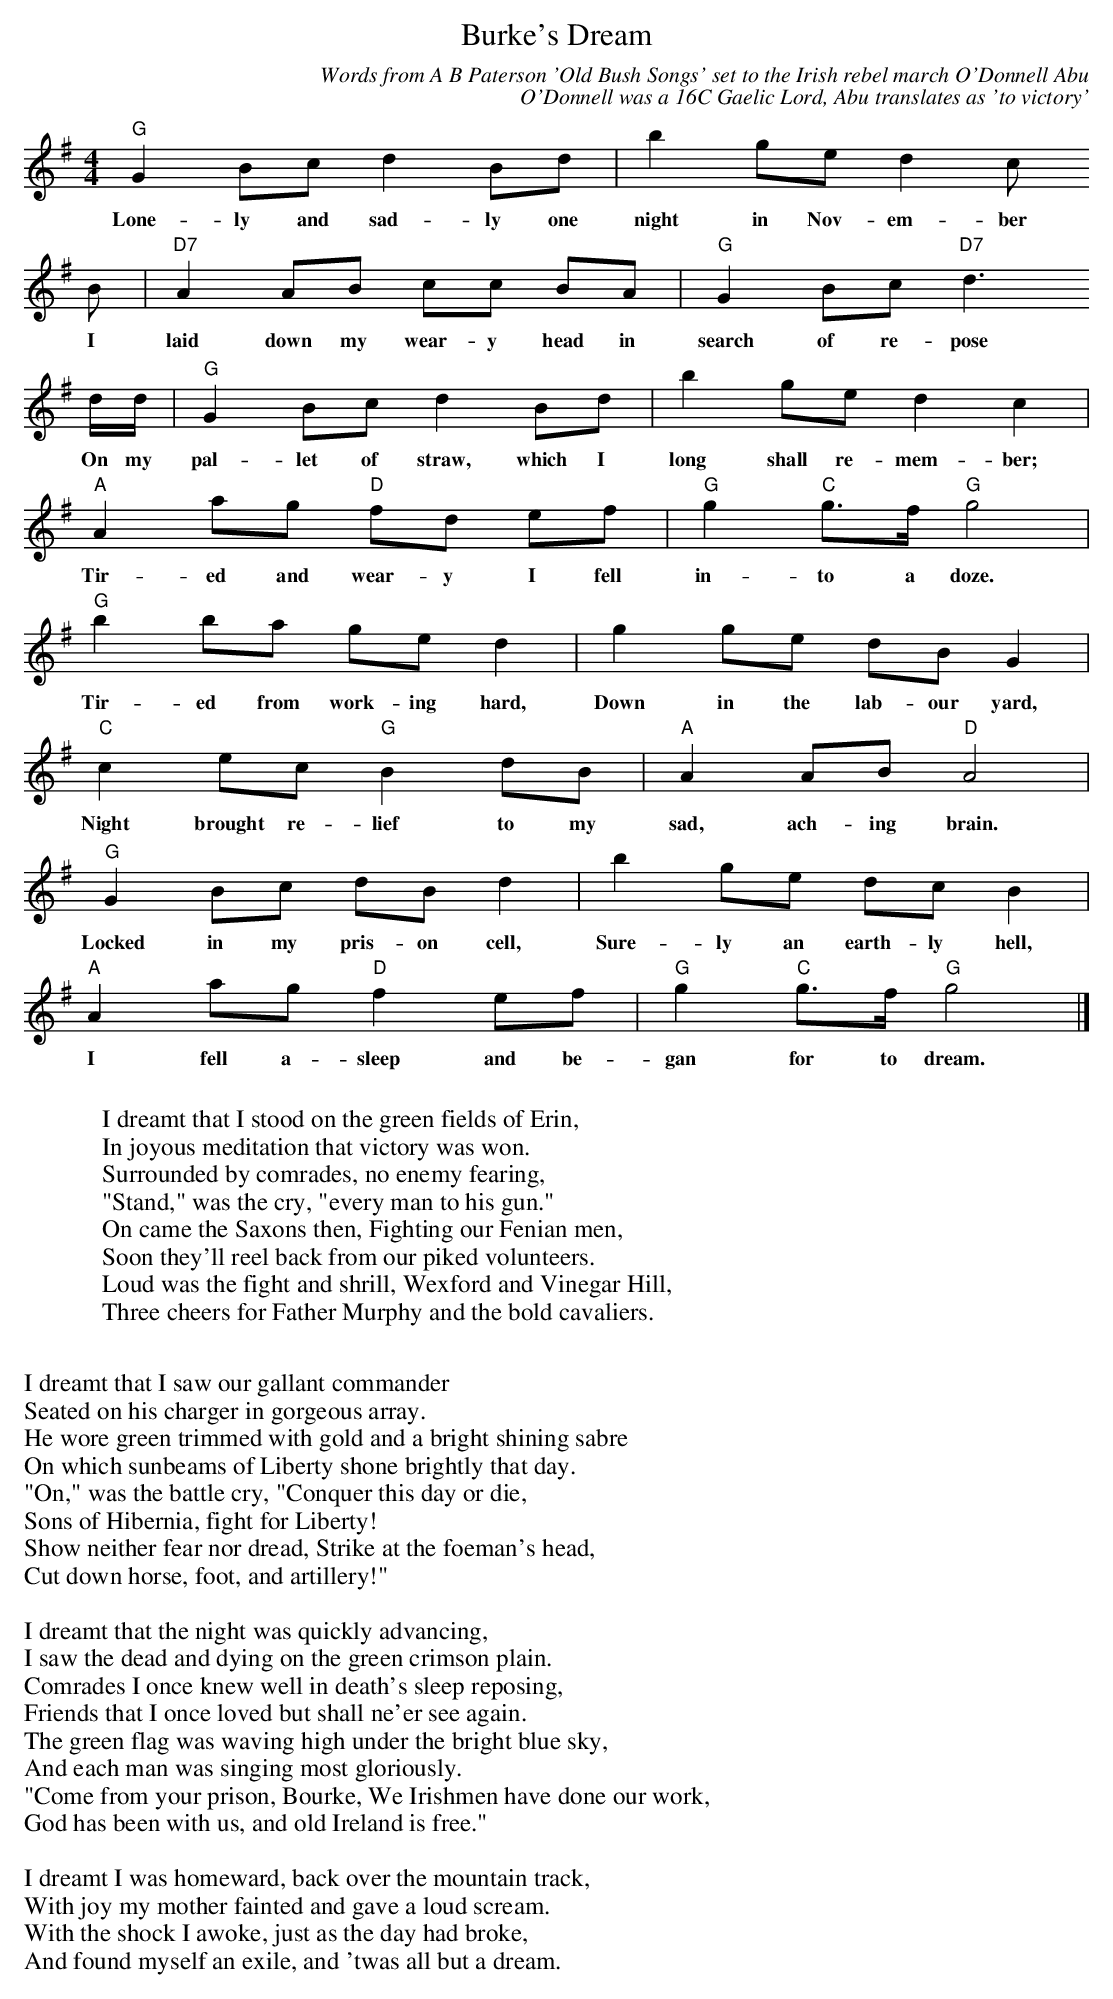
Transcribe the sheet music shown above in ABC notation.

X:1
T:Burke's Dream
C:Words from A B Paterson 'Old Bush Songs' set to the Irish rebel march O'Donnell Abu
C:O'Donnell was a 16C Gaelic Lord, Abu translates as 'to victory'
M:4/4
L:1/8
K:Gmaj
"G"G2 Bc d2 Bd | b2 ge d2 c
w:Lone-ly and sad-ly one night in Nov-em-ber
B |"D7"A2 AB cc BA |"G"G2 Bc "D7"d3
w:I laid down my wear-y head in search of re-pose
d/2d/2|"G"G2 Bc d2 Bd | b2 ge d2 c2|
w:On my pal-let of straw, which I long shall re-mem-ber;
"A"A2 ag "D"fd ef |"G" g2 "C"g>f "G"g4|
w:Tir-ed and wear-y I fell in-to a doze.
"G"b2 ba ge d2 | g2 ge dB G2 |
w:Tir-ed from work-ing hard, Down in the lab-our yard,
"C"c2 ec "G"B2 dB |"A"A2 AB "D"A4 |
w:Night brought re-lief to my sad, ach-ing brain.
"G"G2 Bc dB d2 | b2 ge dc B2 |
w:Locked in my pris-on cell, Sure-ly an earth-ly hell,
"A"A2 ag "D"f2 ef |"G"g2 "C"g>f "G"g4|]
w:I fell a-sleep and be-gan for to dream.
W:
W:I dreamt that I stood on the green fields of Erin,
W:In joyous meditation that victory was won.
W:Surrounded by comrades, no enemy fearing,
W:"Stand," was the cry, "every man to his gun."
W:On came the Saxons then, Fighting our Fenian men,
W:Soon they'll reel back from our piked volunteers.
W:Loud was the fight and shrill, Wexford and Vinegar Hill,
W:Three cheers for Father Murphy and the bold cavaliers.
W:
W:I dreamt that I saw our gallant commander
W:Seated on his charger in gorgeous array.
W:He wore green trimmed with gold and a bright shining sabre
W:On which sunbeams of Liberty shone brightly that day.
W:"On," was the battle cry, "Conquer this day or die,
W:Sons of Hibernia, fight for Liberty!
W:Show neither fear nor dread, Strike at the foeman's head,
W:Cut down horse, foot, and artillery!"
W:
W:I dreamt that the night was quickly advancing,
W:I saw the dead and dying on the green crimson plain.
W:Comrades I once knew well in death's sleep reposing,
W:Friends that I once loved but shall ne'er see again.
W:The green flag was waving high under the bright blue sky,
W:And each man was singing most gloriously.
W:"Come from your prison, Bourke, We Irishmen have done our work,
W:God has been with us, and old Ireland is free."
W:
W:I dreamt I was homeward, back over the mountain track,
W:With joy my mother fainted and gave a loud scream.
W:With the shock I awoke, just as the day had broke,
W:And found myself an exile, and 'twas all but a dream.
